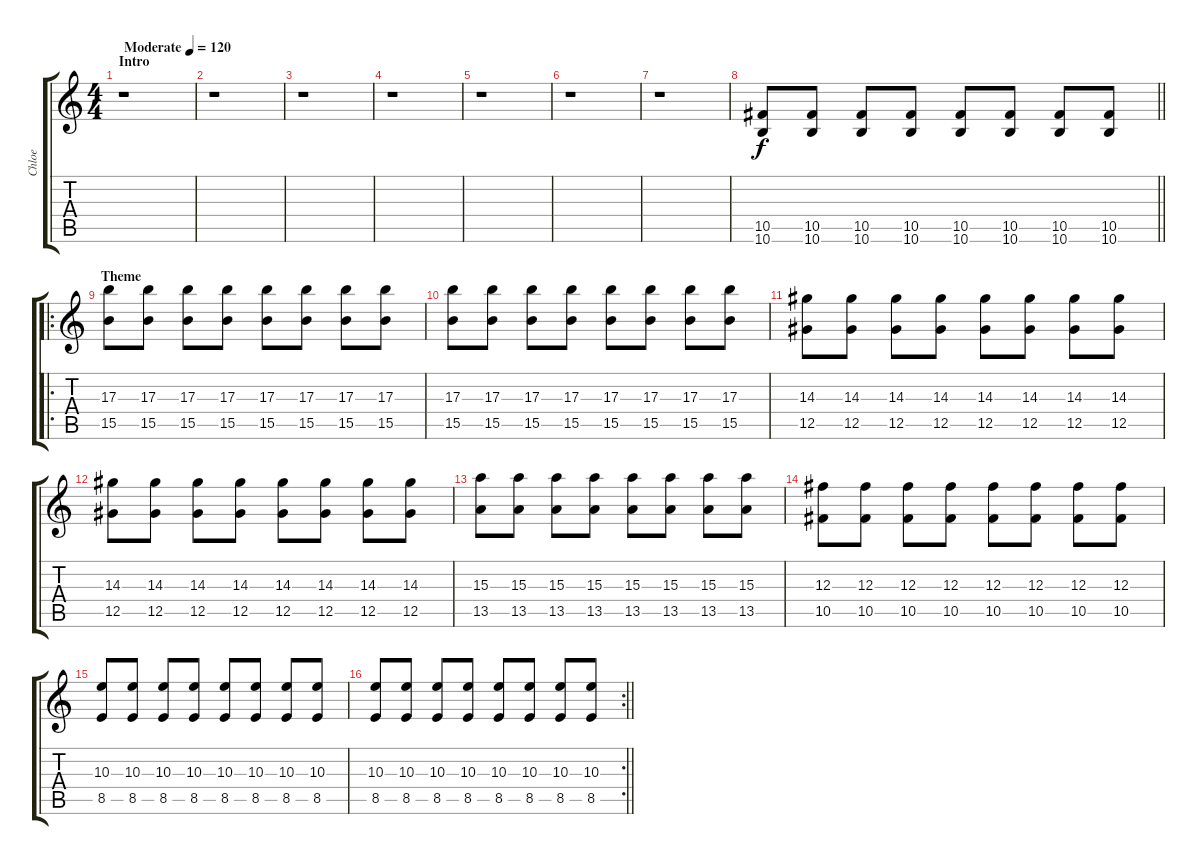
\track ("Chloe" "Chloe") {instrument distortionguitar}
\staff {score tabs}
\tuning (Eb4 Bb3 Gb3 Db3 Ab2 Db2) {hide}
\ts (4 4)
\section ("" "Intro")
\tempo (120 "Moderate")
\clef g2
\ks c
r.1{dy f instrument distortionguitar} |
r.1 |
r.1 |
r.1 |
r.1 |
r.1 |
r.1 |
\barLineRight lightlight
(10.5 10.6).8 (10.5 10.6).8 (10.5 10.6).8 (10.5 10.6).8 (10.5 10.6).8 (10.5 10.6).8 (10.5 10.6).8 (10.5 10.6).8 |
\ro
\section ("" "Theme")
(17.3 15.5).8 (17.3 15.5).8 (17.3 15.5).8 (17.3 15.5).8 (17.3 15.5).8 (17.3 15.5).8 (17.3 15.5).8 (17.3 15.5).8 |
(17.3 15.5).8 (17.3 15.5).8 (17.3 15.5).8 (17.3 15.5).8 (17.3 15.5).8 (17.3 15.5).8 (17.3 15.5).8 (17.3 15.5).8 |
(14.3 12.5).8 (14.3 12.5).8 (14.3 12.5).8 (14.3 12.5).8 (14.3 12.5).8 (14.3 12.5).8 (14.3 12.5).8 (14.3 12.5).8 |
(14.3 12.5).8 (14.3 12.5).8 (14.3 12.5).8 (14.3 12.5).8 (14.3 12.5).8 (14.3 12.5).8 (14.3 12.5).8 (14.3 12.5).8 |
(15.3 13.5).8 (15.3 13.5).8 (15.3 13.5).8 (15.3 13.5).8 (15.3 13.5).8 (15.3 13.5).8 (15.3 13.5).8 (15.3 13.5).8 |
(12.3 10.5).8 (12.3 10.5).8 (12.3 10.5).8 (12.3 10.5).8 (12.3 10.5).8 (12.3 10.5).8 (12.3 10.5).8 (12.3 10.5).8 |
(10.3 8.5).8 (10.3 8.5).8 (10.3 8.5).8 (10.3 8.5).8 (10.3 8.5).8 (10.3 8.5).8 (10.3 8.5).8 (10.3 8.5).8 |
\rc 2
\barLineRight lightlight
(10.3 8.5).8 (10.3 8.5).8 (10.3 8.5).8 (10.3 8.5).8 (10.3 8.5).8 (10.3 8.5).8 (10.3 8.5).8 (10.3 8.5).8
